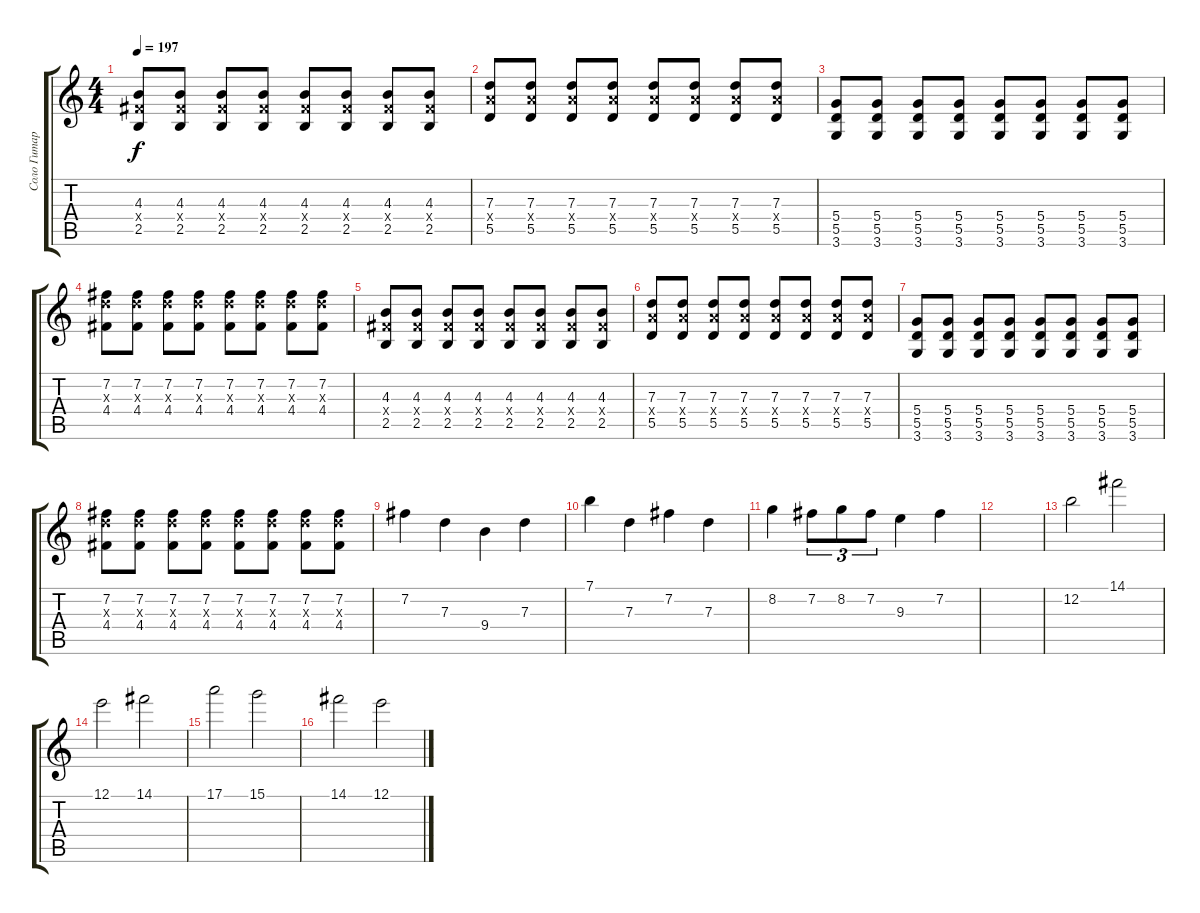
\track ("Соло Гитара (Brown Tom)" "Соло Гитар") {instrument distortionguitar}
\staff {score tabs}
\tuning (E4 B3 G3 D3 A2 E2) {hide}
\ts (4 4)
\tempo 197
\clef g2
\ks c
(4.3 4.4{x} 2.5).8{dy f volume 11} (4.3 4.4{x} 2.5).8 (4.3 4.4{x} 2.5).8 (4.3 4.4{x} 2.5).8 (4.3 4.4{x} 2.5).8 (4.3 4.4{x} 2.5).8 (4.3 4.4{x} 2.5).8 (4.3 4.4{x} 2.5).8 |
(7.3 7.4{x} 5.5).8 (7.3 7.4{x} 5.5).8 (7.3 7.4{x} 5.5).8 (7.3 7.4{x} 5.5).8 (7.3 7.4{x} 5.5).8 (7.3 7.4{x} 5.5).8 (7.3 7.4{x} 5.5).8 (7.3 7.4{x} 5.5).8 |
(5.4 5.5 3.6).8 (5.4 5.5 3.6).8 (5.4 5.5 3.6).8 (5.4 5.5 3.6).8 (5.4 5.5 3.6).8 (5.4 5.5 3.6).8 (5.4 5.5 3.6).8 (5.4 5.5 3.6).8 |
(7.2 7.3{x} 4.4).8 (7.2 7.3{x} 4.4).8 (7.2 7.3{x} 4.4).8 (7.2 7.3{x} 4.4).8 (7.2 7.3{x} 4.4).8 (7.2 7.3{x} 4.4).8 (7.2 7.3{x} 4.4).8 (7.2 7.3{x} 4.4).8 |
(4.3 4.4{x} 2.5).8{volume 11} (4.3 4.4{x} 2.5).8 (4.3 4.4{x} 2.5).8 (4.3 4.4{x} 2.5).8 (4.3 4.4{x} 2.5).8 (4.3 4.4{x} 2.5).8 (4.3 4.4{x} 2.5).8 (4.3 4.4{x} 2.5).8 |
(7.3 7.4{x} 5.5).8 (7.3 7.4{x} 5.5).8 (7.3 7.4{x} 5.5).8 (7.3 7.4{x} 5.5).8 (7.3 7.4{x} 5.5).8 (7.3 7.4{x} 5.5).8 (7.3 7.4{x} 5.5).8 (7.3 7.4{x} 5.5).8 |
(5.4 5.5 3.6).8 (5.4 5.5 3.6).8 (5.4 5.5 3.6).8 (5.4 5.5 3.6).8 (5.4 5.5 3.6).8 (5.4 5.5 3.6).8 (5.4 5.5 3.6).8 (5.4 5.5 3.6).8 |
(7.2 7.3{x} 4.4).8 (7.2 7.3{x} 4.4).8 (7.2 7.3{x} 4.4).8 (7.2 7.3{x} 4.4).8 (7.2 7.3{x} 4.4).8 (7.2 7.3{x} 4.4).8 (7.2 7.3{x} 4.4).8 (7.2 7.3{x} 4.4).8 |
7.2.4{volume 13} 7.3.4 9.4.4 7.3.4 |
7.1.4 7.3.4 7.2.4 7.3.4 |
8.2.4 7.2.8{tu (3 2)} 8.2.8{tu (3 2)} 7.2.8{tu (3 2)} 9.3.4 7.2.4 |
|
12.2.2 14.1.2 |
12.1.2 14.1.2 |
17.1.2 15.1.2 |
14.1.2 12.1.2
